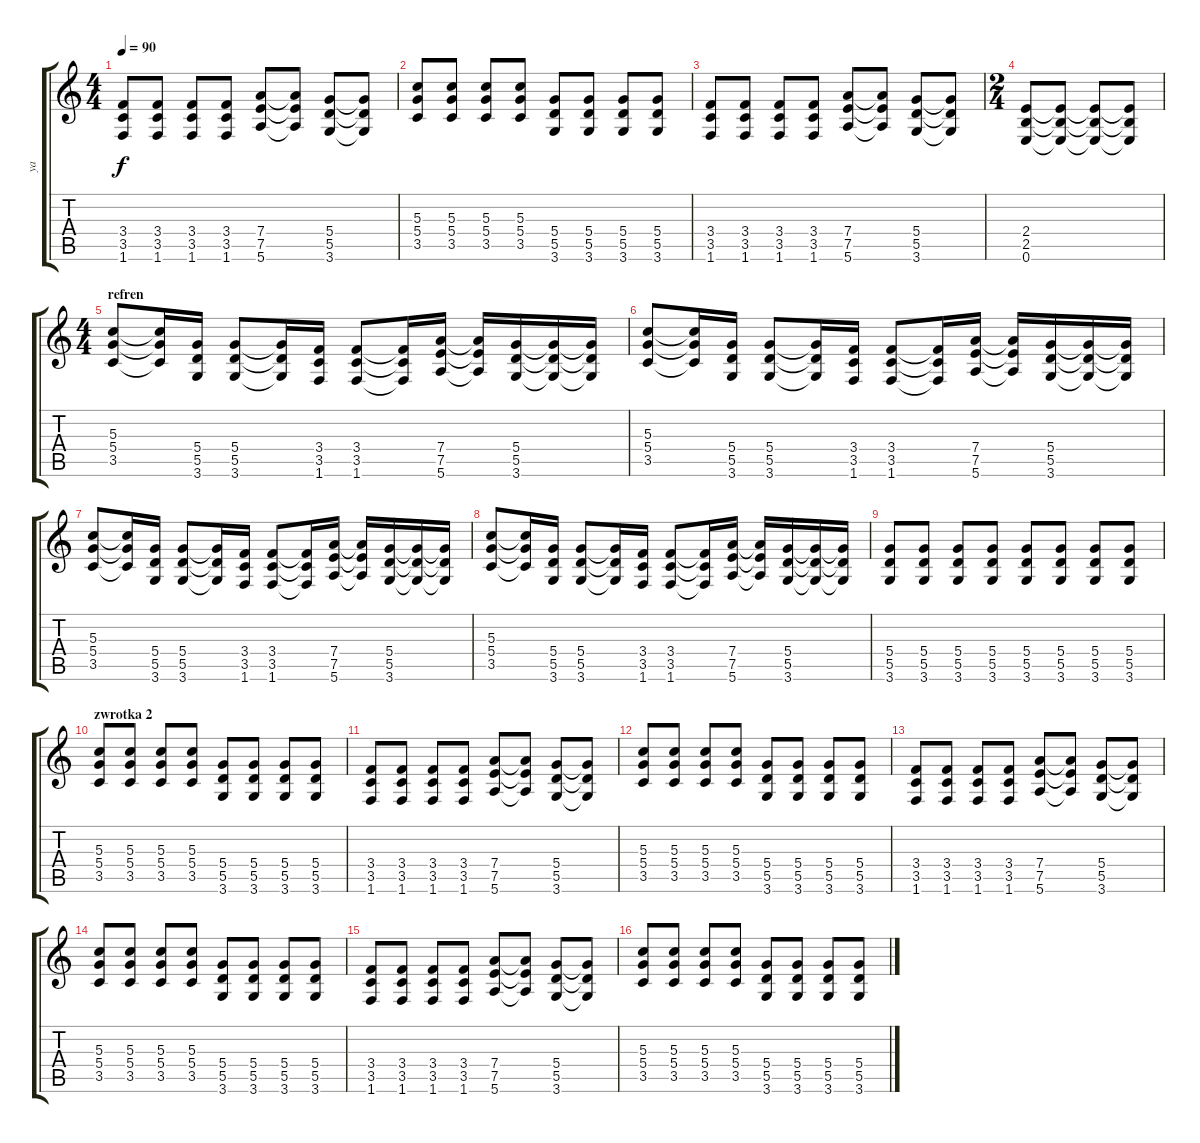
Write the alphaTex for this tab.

\track ("ya" "ya") {instrument overdrivenguitar}
\staff {score tabs}
\tuning (E4 B3 G3 D3 A2 E2) {hide}
\ts (4 4)
\tempo 90
\clef g2
\ks c
(3.4 3.5 1.6).8{dy f} (3.4 3.5 1.6).8 (3.4 3.5 1.6).8 (3.4 3.5 1.6).8 (7.4 7.5 5.6).8 (7.4{t} 7.5{t} 5.6{t}).8 (5.4 5.5 3.6).8 (5.4{t} 5.5{t} 3.6{t}).8 |
(5.3 5.4 3.5).8 (5.3 5.4 3.5).8 (5.3 5.4 3.5).8 (5.3 5.4 3.5).8 (5.4 5.5 3.6).8 (5.4 5.5 3.6).8 (5.4 5.5 3.6).8 (5.4 5.5 3.6).8 |
(3.4 3.5 1.6).8 (3.4 3.5 1.6).8 (3.4 3.5 1.6).8 (3.4 3.5 1.6).8 (7.4 7.5 5.6).8 (7.4{t} 7.5{t} 5.6{t}).8 (5.4 5.5 3.6).8 (5.4{t} 5.5{t} 3.6{t}).8 |
\ts (2 4)
(2.4 2.5 0.6).8 (2.4{t} 2.5{t} 0.6{t}).8 (2.4{t} 2.5{t} 0.6{t}).8 (2.4{t} 2.5{t} 0.6{t}).8 |
\ts (4 4)
\section ("" "refren")
(5.3 5.4 3.5).8 (5.3{t} 5.4{t} 3.5{t}).16 (5.4 5.5 3.6).16 (5.4 5.5 3.6).8 (5.4{t} 5.5{t} 3.6{t}).16 (3.4 3.5 1.6).16 (3.4 3.5 1.6).8 (3.4{t} 3.5{t} 1.6{t}).16 (7.4 7.5 5.6).16 (7.4{t} 7.5{t} 5.6{t}).16 (5.4 5.5 3.6).16 (5.4{t} 5.5{t} 3.6{t}).16 (5.4{t} 5.5{t} 3.6{t}).16 |
(5.3 5.4 3.5).8 (5.3{t} 5.4{t} 3.5{t}).16 (5.4 5.5 3.6).16 (5.4 5.5 3.6).8 (5.4{t} 5.5{t} 3.6{t}).16 (3.4 3.5 1.6).16 (3.4 3.5 1.6).8 (3.4{t} 3.5{t} 1.6{t}).16 (7.4 7.5 5.6).16 (7.4{t} 7.5{t} 5.6{t}).16 (5.4 5.5 3.6).16 (5.4{t} 5.5{t} 3.6{t}).16 (5.4{t} 5.5{t} 3.6{t}).16 |
(5.3 5.4 3.5).8 (5.3{t} 5.4{t} 3.5{t}).16 (5.4 5.5 3.6).16 (5.4 5.5 3.6).8 (5.4{t} 5.5{t} 3.6{t}).16 (3.4 3.5 1.6).16 (3.4 3.5 1.6).8 (3.4{t} 3.5{t} 1.6{t}).16 (7.4 7.5 5.6).16 (7.4{t} 7.5{t} 5.6{t}).16 (5.4 5.5 3.6).16 (5.4{t} 5.5{t} 3.6{t}).16 (5.4{t} 5.5{t} 3.6{t}).16 |
(5.3 5.4 3.5).8 (5.3{t} 5.4{t} 3.5{t}).16 (5.4 5.5 3.6).16 (5.4 5.5 3.6).8 (5.4{t} 5.5{t} 3.6{t}).16 (3.4 3.5 1.6).16 (3.4 3.5 1.6).8 (3.4{t} 3.5{t} 1.6{t}).16 (7.4 7.5 5.6).16 (7.4{t} 7.5{t} 5.6{t}).16 (5.4 5.5 3.6).16 (5.4{t} 5.5{t} 3.6{t}).16 (5.4{t} 5.5{t} 3.6{t}).16 |
(5.4 5.5 3.6).8 (5.4 5.5 3.6).8 (5.4 5.5 3.6).8 (5.4 5.5 3.6).8 (5.4 5.5 3.6).8 (5.4 5.5 3.6).8 (5.4 5.5 3.6).8 (5.4 5.5 3.6).8 |
\section ("" "zwrotka 2")
(5.3 5.4 3.5).8 (5.3 5.4 3.5).8 (5.3 5.4 3.5).8 (5.3 5.4 3.5).8 (5.4 5.5 3.6).8 (5.4 5.5 3.6).8 (5.4 5.5 3.6).8 (5.4 5.5 3.6).8 |
(3.4 3.5 1.6).8 (3.4 3.5 1.6).8 (3.4 3.5 1.6).8 (3.4 3.5 1.6).8 (7.4 7.5 5.6).8 (7.4{t} 7.5{t} 5.6{t}).8 (5.4 5.5 3.6).8 (5.4{t} 5.5{t} 3.6{t}).8 |
(5.3 5.4 3.5).8 (5.3 5.4 3.5).8 (5.3 5.4 3.5).8 (5.3 5.4 3.5).8 (5.4 5.5 3.6).8 (5.4 5.5 3.6).8 (5.4 5.5 3.6).8 (5.4 5.5 3.6).8 |
(3.4 3.5 1.6).8 (3.4 3.5 1.6).8 (3.4 3.5 1.6).8 (3.4 3.5 1.6).8 (7.4 7.5 5.6).8 (7.4{t} 7.5{t} 5.6{t}).8 (5.4 5.5 3.6).8 (5.4{t} 5.5{t} 3.6{t}).8 |
(5.3 5.4 3.5).8 (5.3 5.4 3.5).8 (5.3 5.4 3.5).8 (5.3 5.4 3.5).8 (5.4 5.5 3.6).8 (5.4 5.5 3.6).8 (5.4 5.5 3.6).8 (5.4 5.5 3.6).8 |
(3.4 3.5 1.6).8 (3.4 3.5 1.6).8 (3.4 3.5 1.6).8 (3.4 3.5 1.6).8 (7.4 7.5 5.6).8 (7.4{t} 7.5{t} 5.6{t}).8 (5.4 5.5 3.6).8 (5.4{t} 5.5{t} 3.6{t}).8 |
(5.3 5.4 3.5).8 (5.3 5.4 3.5).8 (5.3 5.4 3.5).8 (5.3 5.4 3.5).8 (5.4 5.5 3.6).8 (5.4 5.5 3.6).8 (5.4 5.5 3.6).8 (5.4 5.5 3.6).8
